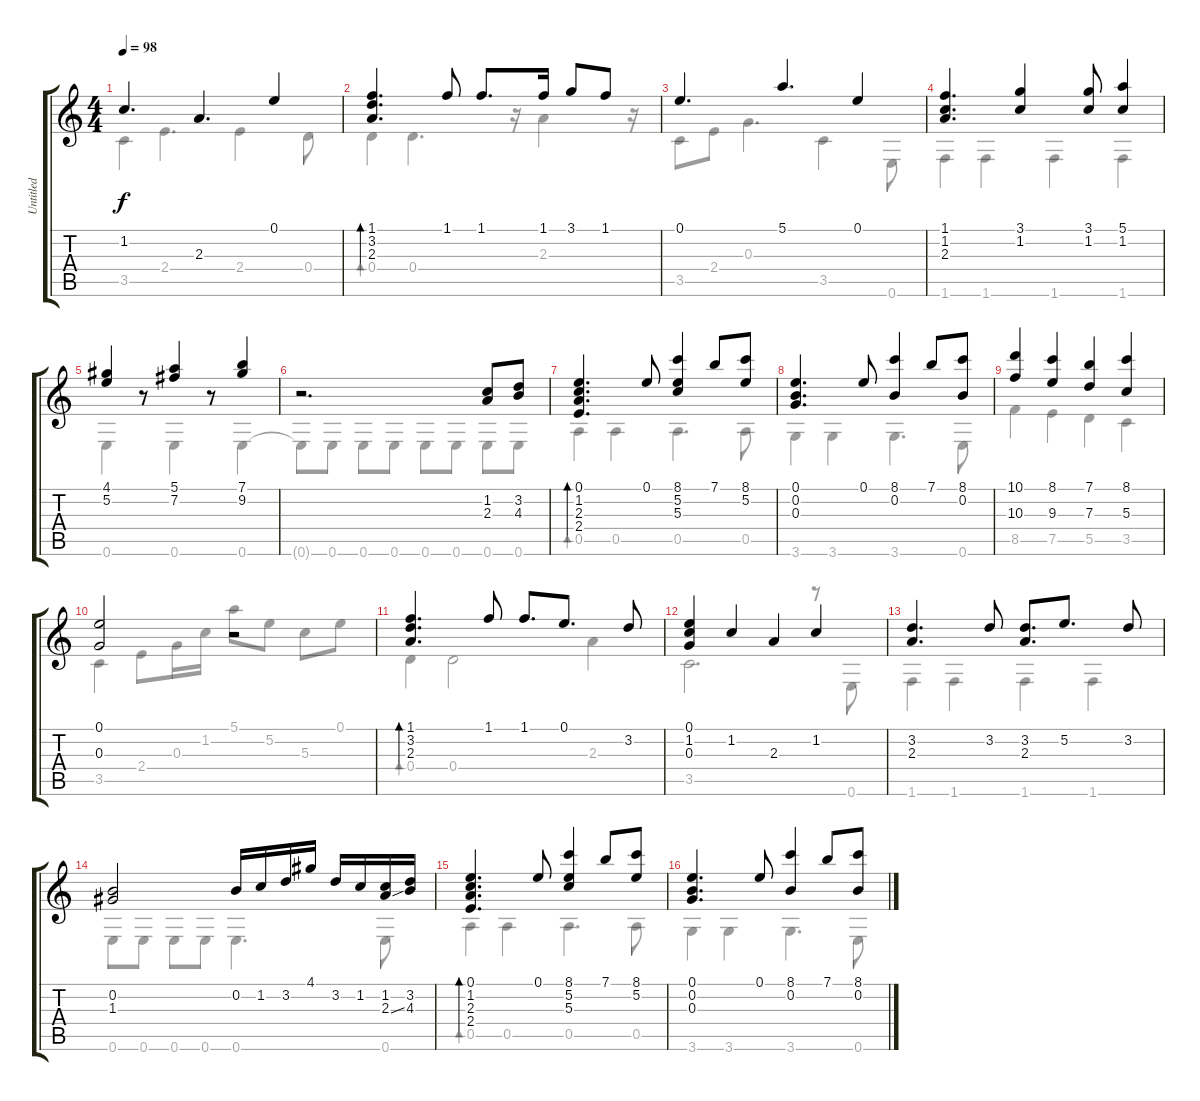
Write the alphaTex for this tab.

\track ("Untitled" "Untitled") {instrument acousticguitarnylon}
\staff {score tabs}
\tuning (E4 B3 G3 D3 A2 E2) {hide}
\voice
\ts (4 4)
\tempo 98
\clef g2
\ks c
1.2.4{d dy f} 2.3.4{d} 0.1.4 |
(1.1 3.2 2.3).4{d bd 120} 1.1.8 1.1.8{d} 1.1.16 3.1.8 1.1.8 |
0.1.4{d} 5.1.4{d} 0.1.4 |
(1.1 1.2 2.3).4{d} (3.1 1.2).4 (3.1 1.2).8 (5.1 1.2).4 |
(4.1 5.2).4 r.8 (5.1 7.2).4 r.8 (7.1 9.2).4 |
r.2{d} (1.2 2.3).8 (3.2 4.3).8 |
(0.1 1.2 2.3 2.4).4{d bd 120} 0.1.8 (8.1 5.2 5.3).4 7.1.8 (8.1 5.2).8 |
(0.1 0.2 0.3).4{d} 0.1.8 (8.1 0.2).4 7.1.8 (8.1 0.2).8 |
(10.1 10.3).4 (8.1 9.3).4 (7.1 7.3).4 (8.1 5.3).4 |
(0.1 0.3).2 r.2 |
(1.1 3.2 2.3).4{d bd 120} 1.1.8 1.1.8{d} 0.1.8{d} 3.2.8 |
(0.1 1.2 0.3).4 1.2.4 2.3.4 1.2.4 |
(3.2 2.3).4{d} 3.2.8 (3.2 2.3).8{d} 5.2.8{d} 3.2.8 |
(0.2 1.3).2 0.2.16 1.2.16 3.2.16 4.1.16 3.2.16 1.2.16 (1.2 2.3{ss}).16 (3.2 4.3).16 |
(0.1 1.2 2.3 2.4).4{d bd 120} 0.1.8 (8.1 5.2 5.3).4 7.1.8 (8.1 5.2).8 |
(0.1 0.2 0.3).4{d} 0.1.8 (8.1 0.2).4 7.1.8 (8.1 0.2).8
\voice
\clef g2
\ottava regular
\simile none
\ks c
3.5.4{dy f} 2.4.4{d} 2.4.4 0.4.8 |
0.4.4{bd 120} 0.4.4{d} r.16 2.3.4 r.16 |
3.5.8 2.4.8 0.3.4{d} 3.5.4 0.6.8 |
1.6.4 1.6.4 1.6.4 1.6.4 |
0.6.4 r.8 0.6.4 r.8 0.6.4 |
0.6{t}.8 0.6.8 0.6.8 0.6.8 0.6.8 0.6.8 0.6.8 0.6.8 |
0.5.4{bd 120} 0.5.4 0.5.4{d} 0.5.8 |
3.6.4 3.6.4 3.6.4{d} 0.6.8 |
8.5.4 7.5.4 5.5.4 3.5.4 |
3.5.4 2.4.8 0.3.16 1.2.16 5.1.8 5.2.8 5.3.8 0.1.8 |
0.4.4{bd 120} 0.4.2 2.3.4 |
3.5.2{d} r.8 0.6.8 |
1.6.4 1.6.4 1.6.4 1.6.4 |
0.6.8 0.6.8 0.6.8 0.6.8 0.6.4{d} 0.6.8 |
0.5.4{bd 120} 0.5.4 0.5.4{d} 0.5.8 |
3.6.4 3.6.4 3.6.4{d} 0.6.8
